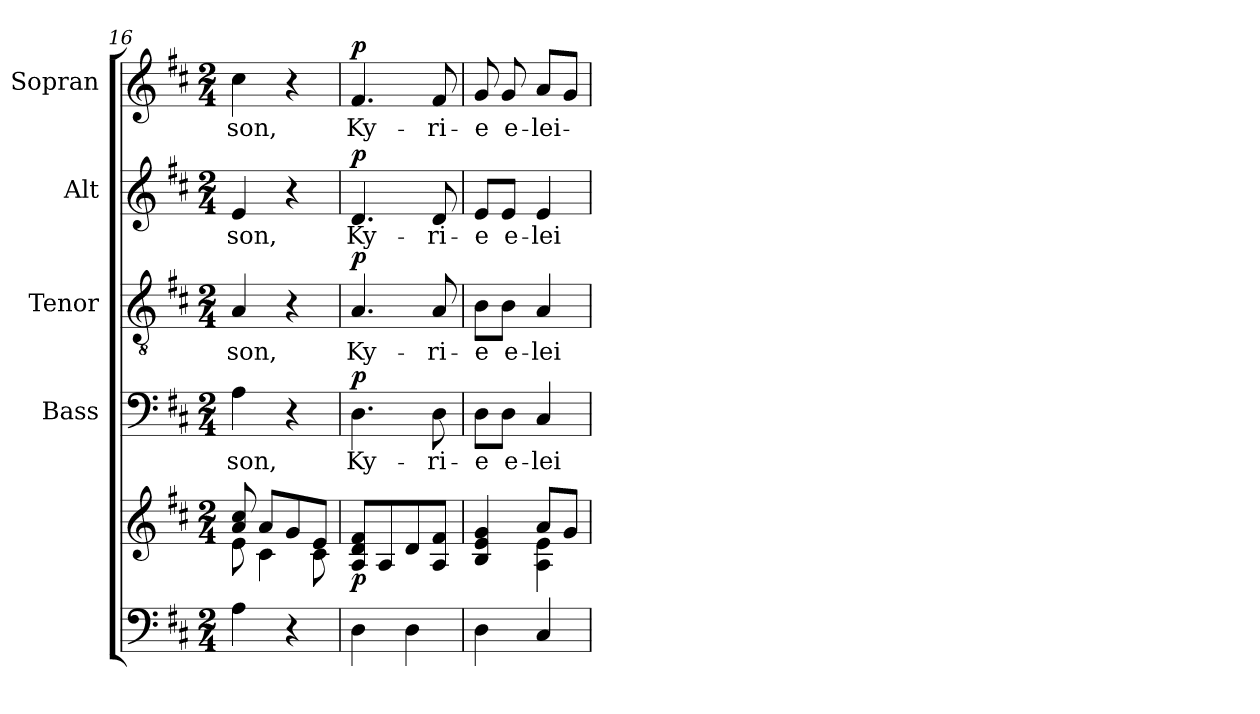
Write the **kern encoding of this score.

**kern	**kern	**dynam	**kern	**text	**dynam	**kern	**text	**dynam	**kern	**text	**dynam	**kern	**text	**dynam
*part5	*part5	*part5	*part4	*part4	*part4	*part3	*part3	*part3	*part2	*part2	*part2	*part1	*part1	*part1
*staff6	*staff5	*staff5/6	*staff4	*staff4	*staff4	*staff3	*staff3	*staff3	*staff2	*staff2	*staff2	*staff1	*staff1	*staff1
*	*	*	*I"Bass	*	*	*I"Tenor	*	*	*I"Alt	*	*	*I"Sopran	*	*
*	*	*	*I'B.	*	*	*I'T.	*	*	*I'A.	*	*	*I'S.	*	*
*clefF4	*clefG2	*	*clefF4	*	*	*clefGv2	*	*	*clefG2	*	*	*clefG2	*	*
*k[f#c#]	*k[f#c#]	*	*k[f#c#]	*	*	*k[f#c#]	*	*	*k[f#c#]	*	*	*k[f#c#]	*	*
*D:	*D:	*	*D:	*	*	*D:	*	*	*D:	*	*	*D:	*	*
*M2/4	*M2/4	*	*M2/4	*	*	*M2/4	*	*	*M2/4	*	*	*M2/4	*	*
=16	=16	=16	=16	=16	=16	=16	=16	=16	=16	=16	=16	=16	=16	=16
*	*^	*	*	*	*	*	*	*	*	*	*	*	*	*
!	!	!	!	!	!LO:LY:b	!	!	!LO:LY:b	!	!	!LO:LY:b	!	!	!LO:LY:b	!
4A\	8a/ 8cc#/	8e\	.	4A\	-son,	.	4A/	-son,	.	4e/	-son,	.	4cc#\	-son,	.
.	8a/L	4c#\	.	.	.	.	.	.	.	.	.	.	.	.	.
4r	8g/	.	.	4r	.	.	4r	.	.	4r	.	.	4r	.	.
.	8e/J	8c#\	.	.	.	.	.	.	.	.	.	.	.	.	.
=17	=17	=17	=17	=17	=17	=17	=17	=17	=17	=17	=17	=17	=17	=17	=17
!	!	!	!LO:DY:b	!	!LO:LY:b	!LO:DY:a	!	!LO:LY:b	!LO:DY:a	!	!LO:LY:b	!LO:DY:a	!	!LO:LY:b	!LO:DY:a
*	*v	*v	*	*	*	*	*	*	*	*	*	*	*	*	*
4D\	8A/ 8d/ 8f#/L	p	4.D\	Ky-	p	4.A/	Ky-	p	4.d/	Ky-	p	4.f#/	Ky-	p
.	8A/	.	.	.	.	.	.	.	.	.	.	.	.	.
4D\	8d/	.	.	.	.	.	.	.	.	.	.	.	.	.
!	!	!	!	!LO:LY:b	!	!	!LO:LY:b	!	!	!LO:LY:b	!	!	!LO:LY:b	!
.	8A/ 8f#/J	.	8D\	-ri-	.	8A/	-ri-	.	8d/	-ri-	.	8f#/	-ri-	.
=18	=18	=18	=18	=18	=18	=18	=18	=18	=18	=18	=18	=18	=18	=18
*	*^	*	*	*	*	*	*	*	*	*	*	*	*	*
!	!	!	!	!	!LO:LY:b	!	!	!LO:LY:b	!	!	!LO:LY:b	!	!	!LO:LY:b	!
4D\	4B/ 4e/ 4g/	4ryy	.	8D\L	-e	.	8B\L	-e	.	8e/L	-e	.	8g/	-e	.
!	!	!	!	!	!LO:LY:b	!	!	!LO:LY:b	!	!	!LO:LY:b	!	!	!LO:LY:b	!
.	.	.	.	8D\J	e-	.	8B\J	e-	.	8e/J	e-	.	8g/	e-	.
!	!	!	!	!	!LO:LY:b	!	!	!LO:LY:b	!	!	!LO:LY:b	!	!	!LO:LY:b	!
4C#/	8a/L	4A\ 4e\	.	4C#/	-lei-	.	4A/	-lei-	.	4e/	-lei-	.	8a/L	-lei-	.
.	8g/J	.	.	.	.	.	.	.	.	.	.	.	8g/J	.	.
*	*v	*v	*	*	*	*	*	*	*	*	*	*	*	*	*
=	=	=	=	=	=	=	=	=	=	=	=	=	=	=
*-	*-	*-	*-	*-	*-	*-	*-	*-	*-	*-	*-	*-	*-	*-
